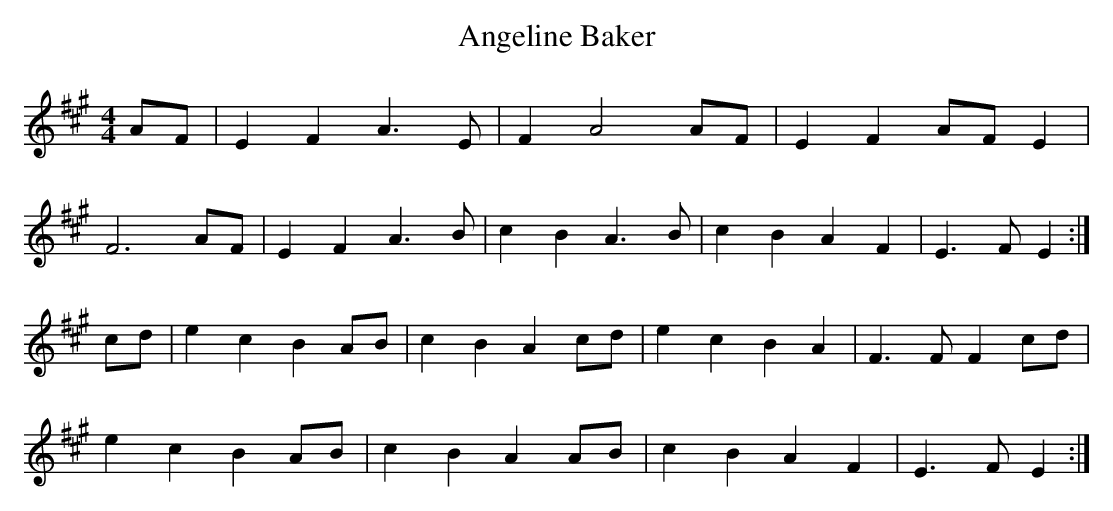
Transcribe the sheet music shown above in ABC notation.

X:1
T:Angeline Baker
M:4/4
L:1/8
K:A
AF|E2 F2 A3 E|F2 A4 AF|E2 F2 AF E2|
F6 AF|E2 F2 A3 B|c2 B2 A3 B|c2 B2 A2 F2|E3 F E2:|
cd|e2 c2 B2 AB|c2 B2 A2 cd|e2 c2 B2 A2|F3 F F2 cd|
e2 c2 B2 AB|c2 B2 A2 AB|c2 B2 A2 F2|E3 F E2:|
